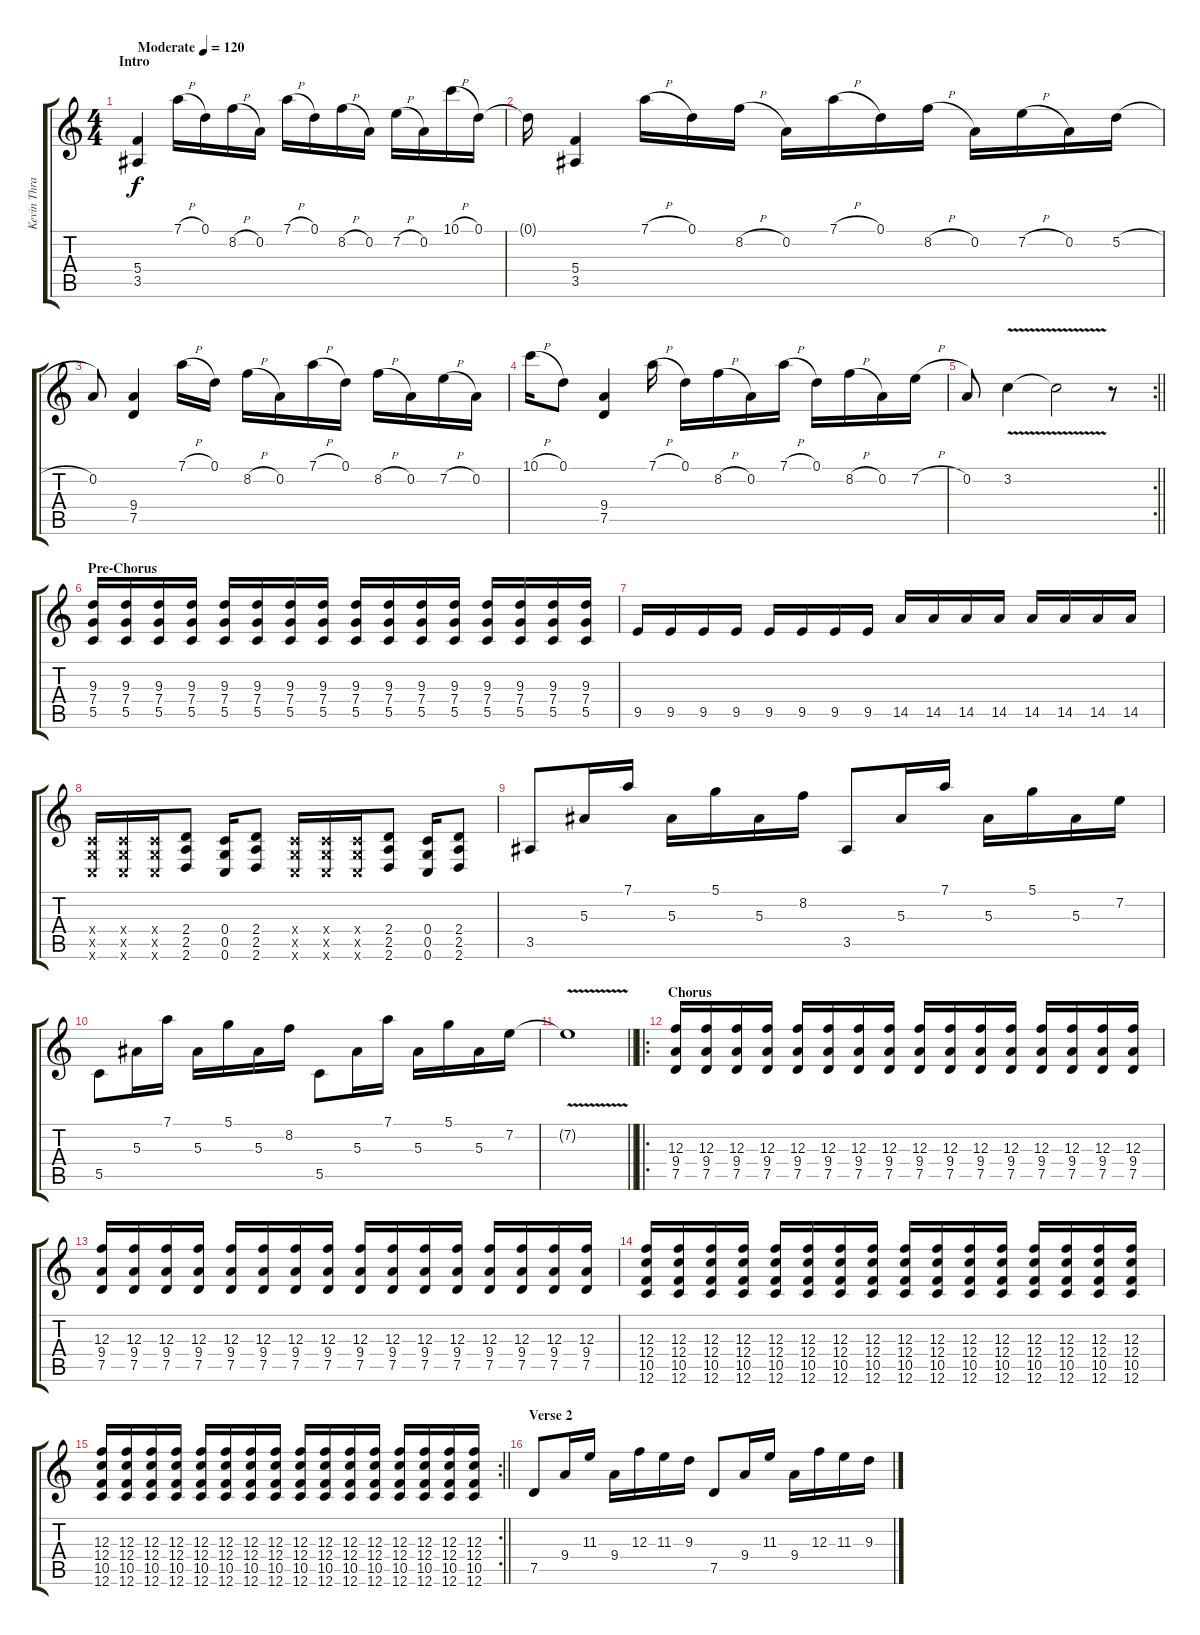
\track ("Kevin Thrasher" "Kevin Thra") {instrument distortionguitar}
\staff {score tabs}
\tuning (D4 A3 F3 C3 G2 C2) {hide}
\ts (4 4)
\section ("" "Intro")
\tempo (120 "Moderate")
\clef g2
\ks c
(5.4 3.5).4{dy f instrument distortionguitar} 7.1{h}.16 0.1.16 8.2{h}.16 0.2.16 7.1{h}.16 0.1.16 8.2{h}.16 0.2.16 7.2{h}.16 0.2.16 10.1{h}.16 0.1.16 |
0.1{t}.16 (5.4 3.5).4 7.1{h}.16 0.1.16 8.2{h}.16 0.2.16 7.1{h}.16 0.1.16 8.2{h}.16 0.2.16 7.2{h}.16 0.2.16 5.2{h}.16 |
0.2.8 (9.4 7.5).4 7.1{h}.16 0.1.16 8.2{h}.16 0.2.16 7.1{h}.16 0.1.16 8.2{h}.16 0.2.16 7.2{h}.16 0.2.16 |
10.1{h}.16 0.1.8 (9.4 7.5).4 7.1{h}.16 0.1.16 8.2{h}.16 0.2.16 7.1{h}.16 0.1.16 8.2{h}.16 0.2.16 7.2{h}.16 |
\rc 2
\barLineRight lightlight
0.2.8 3.2{v}.4 3.2{t}.2 r.8 |
\section ("" "Pre-Chorus")
(9.3 7.4 5.5).16 (9.3 7.4 5.5).16 (9.3 7.4 5.5).16 (9.3 7.4 5.5).16 (9.3 7.4 5.5).16 (9.3 7.4 5.5).16 (9.3 7.4 5.5).16 (9.3 7.4 5.5).16 (9.3 7.4 5.5).16 (9.3 7.4 5.5).16 (9.3 7.4 5.5).16 (9.3 7.4 5.5).16 (9.3 7.4 5.5).16 (9.3 7.4 5.5).16 (9.3 7.4 5.5).16 (9.3 7.4 5.5).16 |
9.5.16 9.5.16 9.5.16 9.5.16 9.5.16 9.5.16 9.5.16 9.5.16 14.5.16 14.5.16 14.5.16 14.5.16 14.5.16 14.5.16 14.5.16 14.5.16 |
(0.4{x} 0.5{x} 0.6{x}).16 (0.4{x} 0.5{x} 0.6{x}).16 (0.4{x} 0.5{x} 0.6{x}).16 (2.4 2.5 2.6).8 (0.4 0.5 0.6).16 (2.4 2.5 2.6).8 (0.4{x} 0.5{x} 0.6{x}).16 (0.4{x} 0.5{x} 0.6{x}).16 (0.4{x} 0.5{x} 0.6{x}).16 (2.4 2.5 2.6).8 (0.4 0.5 0.6).16 (2.4 2.5 2.6).8 |
3.5.8 5.3.16 7.1.16 5.3.16 5.1.16 5.3.16 8.2.16 3.5.8 5.3.16 7.1.16 5.3.16 5.1.16 5.3.16 7.2.16 |
5.5.8 5.3.16 7.1.16 5.3.16 5.1.16 5.3.16 8.2.16 5.5.8 5.3.16 7.1.16 5.3.16 5.1.16 5.3.16 7.2.16 |
\barLineRight lightlight
7.2{v t}.1 |
\ro
\section ("" "Chorus")
(12.3 9.4 7.5).16 (12.3 9.4 7.5).16 (12.3 9.4 7.5).16 (12.3 9.4 7.5).16 (12.3 9.4 7.5).16 (12.3 9.4 7.5).16 (12.3 9.4 7.5).16 (12.3 9.4 7.5).16 (12.3 9.4 7.5).16 (12.3 9.4 7.5).16 (12.3 9.4 7.5).16 (12.3 9.4 7.5).16 (12.3 9.4 7.5).16 (12.3 9.4 7.5).16 (12.3 9.4 7.5).16 (12.3 9.4 7.5).16 |
(12.3 9.4 7.5).16 (12.3 9.4 7.5).16 (12.3 9.4 7.5).16 (12.3 9.4 7.5).16 (12.3 9.4 7.5).16 (12.3 9.4 7.5).16 (12.3 9.4 7.5).16 (12.3 9.4 7.5).16 (12.3 9.4 7.5).16 (12.3 9.4 7.5).16 (12.3 9.4 7.5).16 (12.3 9.4 7.5).16 (12.3 9.4 7.5).16 (12.3 9.4 7.5).16 (12.3 9.4 7.5).16 (12.3 9.4 7.5).16 |
(12.3 12.4 10.5 12.6).16 (12.3 12.4 10.5 12.6).16 (12.3 12.4 10.5 12.6).16 (12.3 12.4 10.5 12.6).16 (12.3 12.4 10.5 12.6).16 (12.3 12.4 10.5 12.6).16 (12.3 12.4 10.5 12.6).16 (12.3 12.4 10.5 12.6).16 (12.3 12.4 10.5 12.6).16 (12.3 12.4 10.5 12.6).16 (12.3 12.4 10.5 12.6).16 (12.3 12.4 10.5 12.6).16 (12.3 12.4 10.5 12.6).16 (12.3 12.4 10.5 12.6).16 (12.3 12.4 10.5 12.6).16 (12.3 12.4 10.5 12.6).16 |
\rc 2
\barLineRight lightlight
(12.3 12.4 10.5 12.6).16 (12.3 12.4 10.5 12.6).16 (12.3 12.4 10.5 12.6).16 (12.3 12.4 10.5 12.6).16 (12.3 12.4 10.5 12.6).16 (12.3 12.4 10.5 12.6).16 (12.3 12.4 10.5 12.6).16 (12.3 12.4 10.5 12.6).16 (12.3 12.4 10.5 12.6).16 (12.3 12.4 10.5 12.6).16 (12.3 12.4 10.5 12.6).16 (12.3 12.4 10.5 12.6).16 (12.3 12.4 10.5 12.6).16 (12.3 12.4 10.5 12.6).16 (12.3 12.4 10.5 12.6).16 (12.3 12.4 10.5 12.6).16 |
\section ("" "Verse 2")
7.5.8 9.4.16 11.3.16 9.4.16 12.3.16 11.3.16 9.3.16 7.5.8 9.4.16 11.3.16 9.4.16 12.3.16 11.3.16 9.3.16
